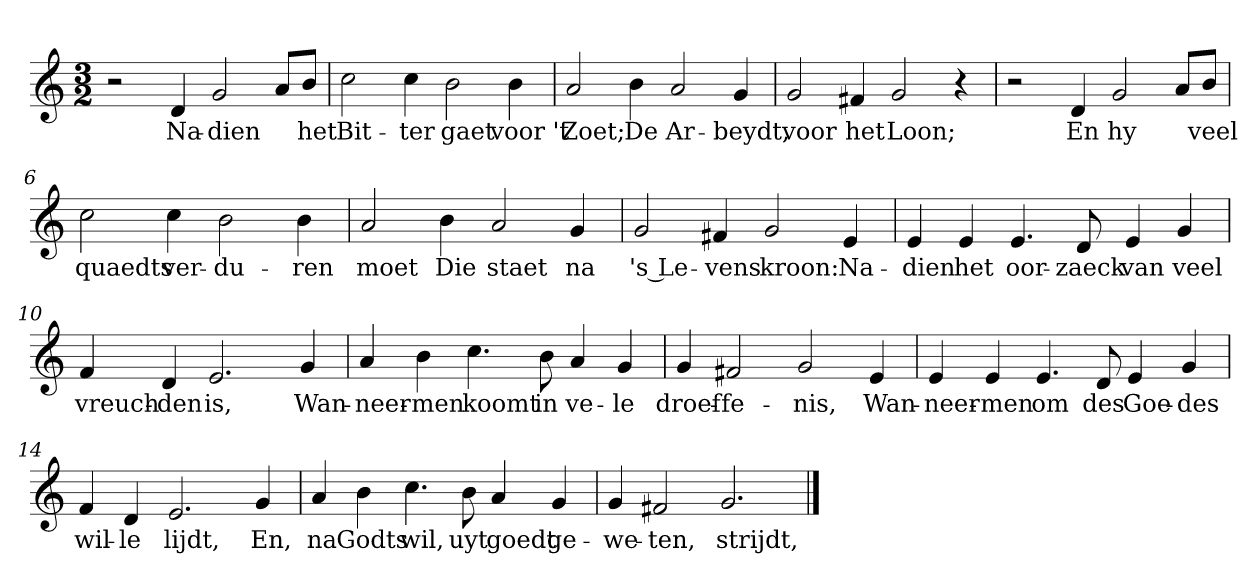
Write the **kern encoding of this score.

**kern	**text
*part1	*part1
*staff1	*staff1
*clefG2	*
*k[]	*
*G:mix	*
*M3/2	*
*MM120	*
=1	=1
2r	.
4d	Na-
2g	-dien
8a/L	.
8b/J	het
=2	=2
2cc	Bit-
4cc	-ter
2b	gaet
4b	voor 't
=3	=3
2a	Zoet;
4b	De
2a	Ar-
4g	-beydt,
=4	=4
2g	voor
4f#X	het
2g	Loon;
4r	.
=5	=5
2r	.
4d	En
2g	hy
8a/L	.
8b/J	veel
=6	=6
2cc	quaedts
4cc	ver-
2b	-du-
4b	-ren
=7	=7
2a	moet
4b	Die
2a	staet
4g	na
=8	=8
2g	's Le-
4f#X	-vens
2g	kroon:
4e	Na-
=9	=9
4e	-dien
4e	het
4.e	oor-
8d	-zaeck
4e	van
4g	veel
=10	=10
4f	vreuch-
4d	-den
2.e	is,
4g	Wan-
=11	=11
4a	-neer-
4b	-men
4.cc	koomt
8b	in
4a	ve-
4g	-le
=12	=12
4g	droef-
2f#X	-fe-
2g	-nis,
4e	Wan-
=13	=13
4e	-neer-
4e	-men
4.e	om
8d	des
4e	Goe-
4g	-des
=14	=14
4f	wil-
4d	-le
2.e	lijdt,
4g	En,
=15	=15
4a	na
4b	Godts
4.cc	wil,
8b	uyt
4a	goedt
4g	ge-
=16	=16
4g	-we-
2f#X	-ten,
2.g	strijdt,
==	==
*-	*-
